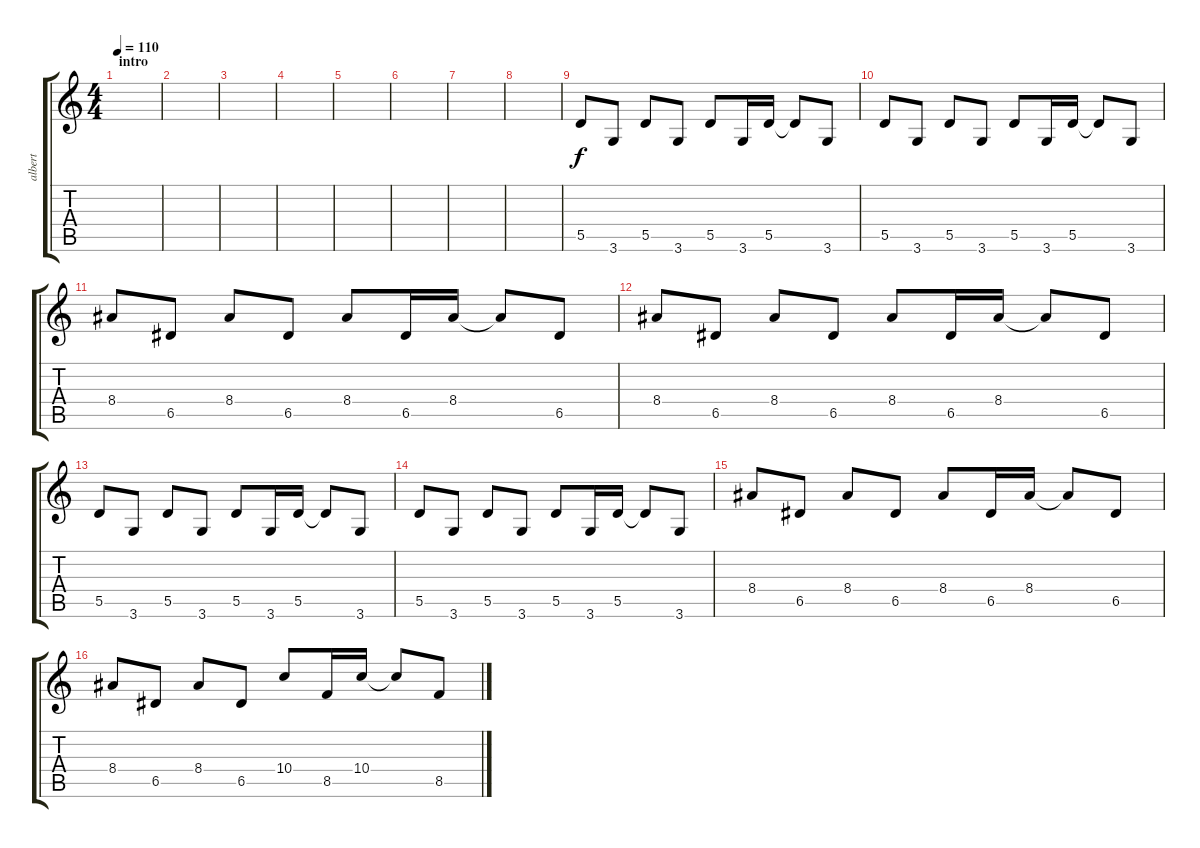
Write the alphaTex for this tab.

\track ("albert" "albert") {instrument overdrivenguitar}
\staff {score tabs}
\tuning (E4 B3 G3 D3 A2 E2) {hide}
\ts (4 4)
\section ("" "intro")
\tempo 110
\clef g2
\ks c
|
|
|
|
|
|
|
|
5.5.8 3.6.8 5.5.8 3.6.8 5.5.8 3.6.16 5.5.16 5.5{t}.8 3.6.8 |
5.5.8 3.6.8 5.5.8 3.6.8 5.5.8 3.6.16 5.5.16 5.5{t}.8 3.6.8 |
8.4.8 6.5.8 8.4.8 6.5.8 8.4.8 6.5.16 8.4.16 8.4{t}.8 6.5.8 |
8.4.8 6.5.8 8.4.8 6.5.8 8.4.8 6.5.16 8.4.16 8.4{t}.8 6.5.8 |
5.5.8 3.6.8 5.5.8 3.6.8 5.5.8 3.6.16 5.5.16 5.5{t}.8 3.6.8 |
5.5.8 3.6.8 5.5.8 3.6.8 5.5.8 3.6.16 5.5.16 5.5{t}.8 3.6.8 |
8.4.8 6.5.8 8.4.8 6.5.8 8.4.8 6.5.16 8.4.16 8.4{t}.8 6.5.8 |
8.4.8 6.5.8 8.4.8 6.5.8 10.4.8 8.5.16 10.4.16 10.4{t}.8 8.5.8
